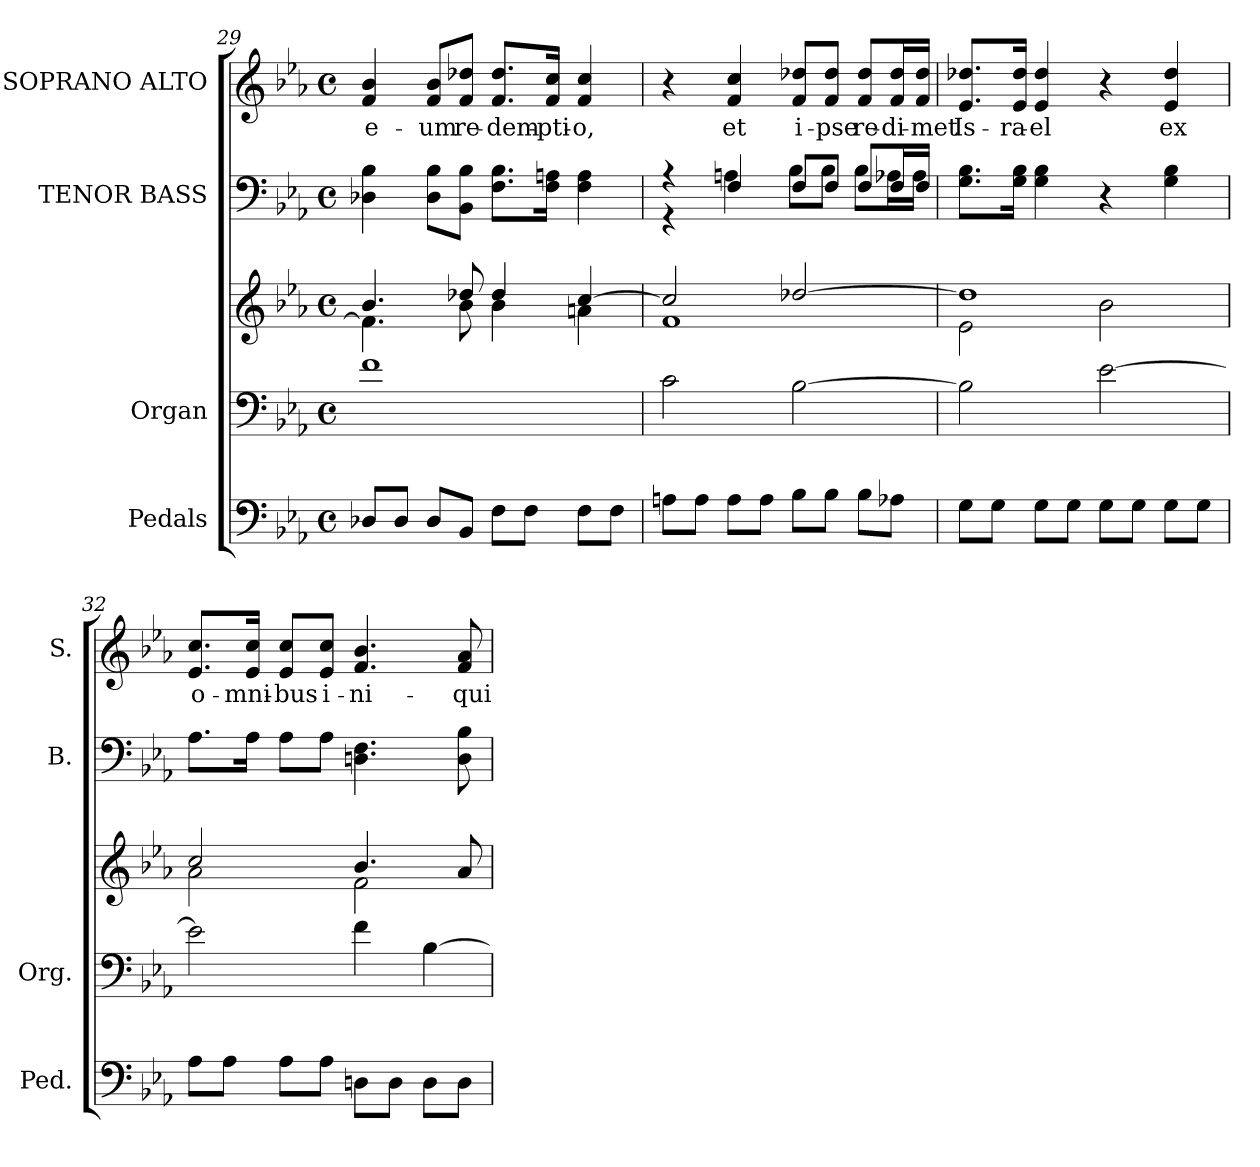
**kern	**kern	**kern	**kern	**kern	**text
*part4	*part3	*part3	*part2	*part1	*part1
*staff5	*staff4	*staff3	*staff2	*staff1	*staff1
*I"Pedals	*I"Organ	*	*I"TENOR BASS	*I"SOPRANO ALTO	*
*I'Ped.	*I'Org.	*	*I'B.	*I'S.	*
!!LO:LB:g=z
*clefF4	*clefF4	*clefG2	*clefF4	*clefG2	*
*k[b-e-a-]	*k[b-e-a-]	*k[b-e-a-]	*k[b-e-a-]	*k[b-e-a-]	*
*E-:	*E-:	*E-:	*E-:	*E-:	*
*M4/4	*M4/4	*M4/4	*M4/4	*M4/4	*
*met(c)	*met(c)	*met(c)	*met(c)	*met(c)	*
=29	=29	=29	=29	=29	=29
*	*	*^	*	*	*
!	!	!	!	!	!	!LO:LY:b:color=#000000
8D-Xi/L	1fi	4.b-i/	4.fi\]	4D-Xi\ 4B-i	4fi/ 4b-i	e-
8D-i/J	.	.	.	.	.	.
!	!	!	!	!	!	!LO:LY:b:color=#000000
8D-i/L	.	.	.	8D-i\ 8B-i\L	8fi/ 8b-i/L	-um
!	!	!	!	!	!	!LO:LY:b:color=#000000
8BB-i/J	.	8dd-Xi/	8b-i\	8BB-i\ 8B-i\J	8fi/ 8dd-Xi/J	re-
!	!	!	!	!	!	!LO:LY:b:color=#000000
8Fi\L	.	4dd-i/	4b-i\	8.Fi\ 8.B-i\L	8.fi/ 8.dd-i/L	-dem-
8Fi\J	.	.	.	.	.	.
!	!	!	!	!	!	!LO:LY:b:color=#000000
.	.	.	.	16Fi\ 16Ani\Jk	16fi/ 16cci/Jk	-pti-
!	!	!	!	!	!	!LO:LY:b:color=#000000
8Fi\L	.	[4cci/	4ani\	4Fi\ 4Ai	4fi/ 4cci	-o,
8Fi\J	.	.	.	.	.	.
=30	=30	=30	=30	=30	=30	=30
*	*	*	*	*^	*	*
8Ani\L	2ci\	2cci/]	1fi	4r	4r	4r	.
8Ai\J	.	.	.	.	.	.	.
!	!	!	!	!	!	!	!LO:LY:b:color=#000000
8Ai\L	.	.	.	4Fi/	4Ani\	4fi/ 4cci	et
8Ai\J	.	.	.	.	.	.	.
!	!	!	!	!	!	!	!LO:LY:b:color=#000000
8B-i\L	[2B-i\	[2dd-Xi/	.	8Fi/L	8B-i\L	8fi/ 8dd-Xi/L	i-
!	!	!	!	!	!	!	!LO:LY:b:color=#000000
8B-i\J	.	.	.	8Fi/J	8B-i\J	8fi/ 8dd-i/J	-pse
!	!	!	!	!	!	!	!LO:LY:b:color=#000000
8B-i\L	.	.	.	8Fi/L	8B-i\L	8fi/ 8dd-i/L	re-
!	!	!	!	!	!	!	!LO:LY:b:color=#000000
8A-Xi\J	.	.	.	16Fi/L	16A-Xi\L	16fi/ 16dd-i/L	-di-
!	!	!	!	!	!	!	!LO:LY:b:color=#000000
.	.	.	.	16Fi/JJ	16A-i\JJ	16fi/ 16dd-i/JJ	-met
*	*	*	*	*v	*v	*	*
=31	=31	=31	=31	=31	=31	=31
*	*	*	*	*^	*	*
!	!	!	!	!	!	!	!LO:LY:b:color=#000000
*	*	*	*	*v	*v	*	*
8Gi\L	2B-i\]	1dd-i]	2e-i\	8.Gi\ 8.B-i\L	8.e-i/ 8.dd-Xi/L	Is-
8Gi\J	.	.	.	.	.	.
!	!	!	!	!	!	!LO:LY:b:color=#000000
.	.	.	.	16Gi\ 16B-i\Jk	16e-i/ 16dd-i/Jk	-ra-
!	!	!	!	!	!	!LO:LY:b:color=#000000
8Gi\L	.	.	.	4Gi\ 4B-i	4e-i/ 4dd-i	-el
8Gi\J	.	.	.	.	.	.
8Gi\L	[2e-i\	.	2b-i\	4r	4r	.
8Gi\J	.	.	.	.	.	.
!	!	!	!	!	!	!LO:LY:b:color=#000000
8Gi\L	.	.	.	4Gi\ 4B-i	4e-i/ 4dd-i	ex
8Gi\J	.	.	.	.	.	.
=32	=32	=32	=32	=32	=32	=32
!	!	!	!	!	!	!LO:LY:b:color=#000000
8A-i\L	2e-i\]	2cci/	2a-i\	8.A-i\L	8.e-i/ 8.cci/L	o-
8A-i\J	.	.	.	.	.	.
!	!	!	!	!	!	!LO:LY:b:color=#000000
.	.	.	.	16A-i\Jk	16e-i/ 16cci/Jk	-mni-
!	!	!	!	!	!	!LO:LY:b:color=#000000
8A-i\L	.	.	.	8A-i\L	8e-i/ 8cci/L	-bus
!	!	!	!	!	!	!LO:LY:b:color=#000000
8A-i\J	.	.	.	8A-i\J	8e-i/ 8cci/J	i-
!	!	!	!	!	!	!LO:LY:b:color=#000000
8Dni\L	4fi\	4.b-i/	2fi\	4.Dni\ 4.Fi	4.fi/ 4.b-i	-ni-
8Di\J	.	.	.	.	.	.
8Di\L	[4B-i\	.	.	.	.	.
!	!	!	!	!	!	!LO:LY:b:color=#000000
8Di\J	.	8a-i/	.	8Di\ 8B-i	8fi/ 8a-i	-qui-
*	*	*v	*v	*	*	*
=	=	=	=	=	=
*-	*-	*-	*-	*-	*-
